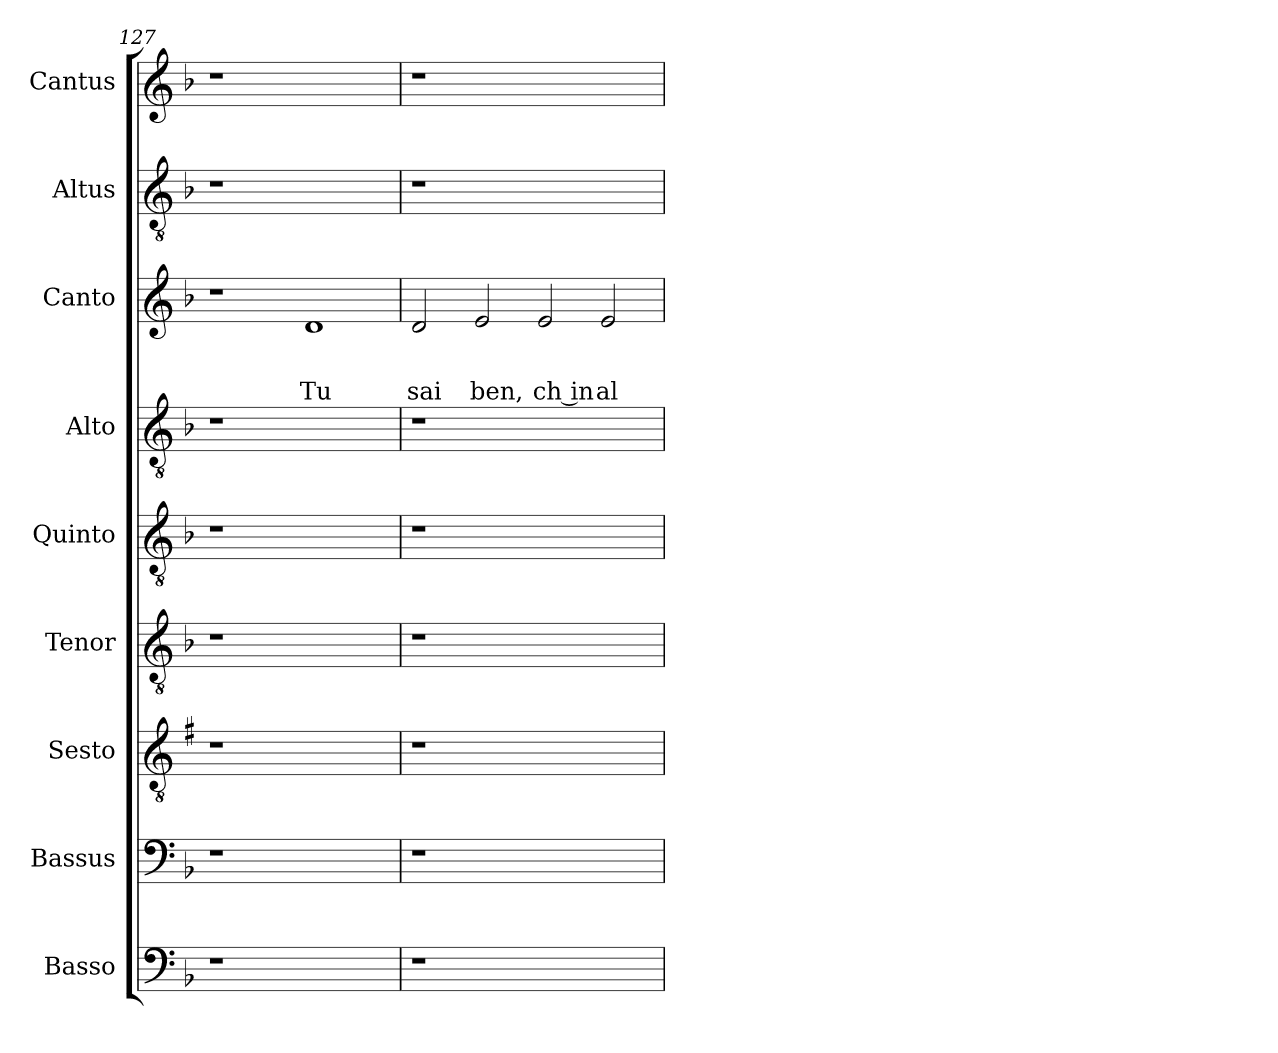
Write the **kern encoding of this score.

**kern	**kern	**kern	**kern	**kern	**kern	**kern	**text	**text	**text	**kern	**kern
*part9	*part8	*part7	*part6	*part5	*part4	*part3	*part3	*part3	*part3	*part2	*part1
*staff9	*staff8	*staff7	*staff6	*staff5	*staff4	*staff3	*staff3	*staff3	*staff3	*staff2	*staff1
*I"Basso	*I"Bassus	*I"Sesto	*I"Tenor	*I"Quinto	*I"Alto	*I"Canto	*	*	*	*I"Altus	*I"Cantus
*	*	*I'Sesto	*I'Tenor	*I'Quinto	*I'Alto	*I'Canto	*	*	*	*I'Altus	*I'Cantus
*clefF4	*clefF4	*clefGv2	*clefGv2	*clefGv2	*clefGv2	*clefG2	*	*	*	*clefGv2	*clefG2
*k[b-]	*k[b-]	*k[f#]	*k[b-]	*k[b-]	*k[b-]	*k[b-]	*	*	*	*k[b-]	*k[b-]
*F:	*F:	*G:	*F:	*F:	*F:	*F:	*	*	*	*F:	*F:
=127	=127	=127	=127	=127	=127	=127	=127	=127	=127	=127	=127
1r	1r	1r	1r	1r	1r	1r	.	.	.	1r	1r
!	!	!	!	!	!	!	!	!	!LO:LY:b	!	!
1ryy	1ryy	1ryy	1ryy	1ryy	1ryy	1d	.	.	Tu	1ryy	1ryy
=128	=128	=128	=128	=128	=128	=128	=128	=128	=128	=128	=128
!	!	!	!	!	!	!	!	!	!LO:LY:b	!	!
1r	1r	1r	1r	1r	1r	2d/	.	.	sai	1r	1r
!	!	!	!	!	!	!	!	!	!LO:LY:b	!	!
.	.	.	.	.	.	2e/	.	.	ben,	.	.
!	!	!	!	!	!	!	!	!	!LO:LY:b:rj	!	!
1ryy	1ryy	1ryy	1ryy	1ryy	1ryy	2e/	.	.	ch in	1ryy	1ryy
!	!	!	!	!	!	!	!	!	!LO:LY:b	!	!
.	.	.	.	.	.	2e/	.	.	al-	.	.
=	=	=	=	=	=	=	=	=	=	=	=
*-	*-	*-	*-	*-	*-	*-	*-	*-	*-	*-	*-
